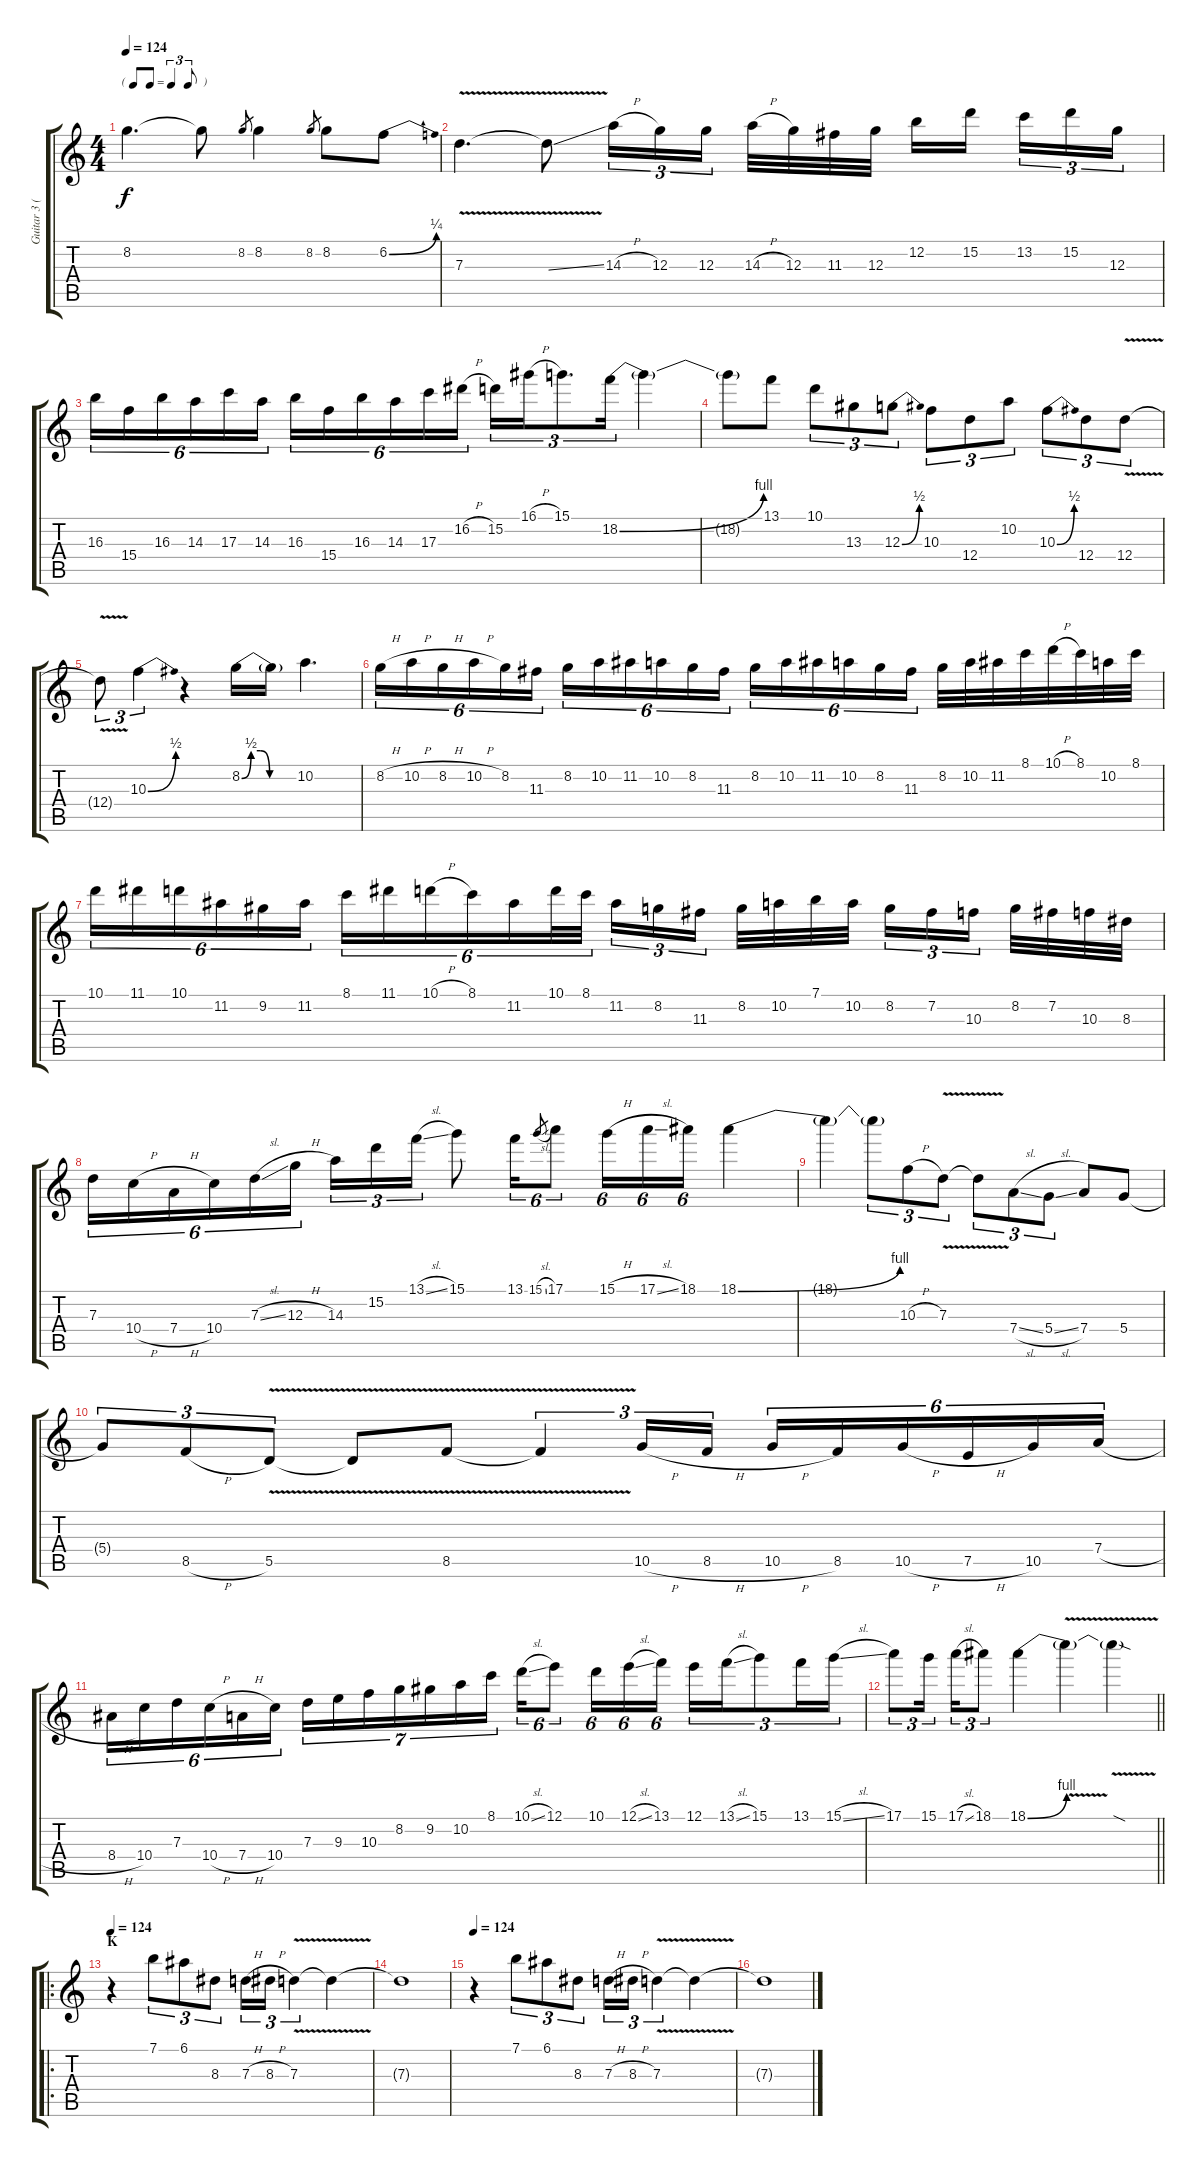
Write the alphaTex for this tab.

\track ("Guitar 3 (Solo Guitar 1)" "Guitar 3 (") {instrument distortionguitar}
\staff {score tabs}
\tuning (E4 B3 G3 D3 A2 D2) {hide}
\ts (4 4)
\tf triplet8th
\tempo 124
\clef g2
\ks c
8.2{t}.4{d dy f} 8.2{t}.8 8.2.8{gr} 8.2.4 8.2.8{gr} 8.2.8 6.2{be (bend 0 0 60 1)}.8 |
7.3{v}.4{d} 7.3{ss t}.8 14.3{h}.16{tu (3 2)} 12.3.16{tu (3 2)} 12.3.16{tu (3 2) beam splitsecondary} 14.3{h}.32 12.3.32 11.3.32 12.3.32 12.2.16 15.2.16{beam splitsecondary} 13.2.16{tu (3 2)} 15.2.16{tu (3 2)} 12.3.16{tu (3 2)} |
16.3.16{tu (6 4)} 15.4.16{tu (6 4)} 16.3.16{tu (6 4)} 14.3.16{tu (6 4)} 17.3.16{tu (6 4)} 14.3.16{tu (6 4)} 16.3.16{tu (6 4)} 15.4.16{tu (6 4)} 16.3.16{tu (6 4)} 14.3.16{tu (6 4)} 17.3.16{tu (6 4)} 16.2{h}.16{tu (6 4)} 15.2.16{tu (3 2)} 16.1{h}.16{tu (3 2)} 15.1.8{d tu (3 2)} 18.2{be (bend 0 0 60 4)}.16{tu (3 2)} 18.2{t}.4 |
18.2{t}.8 13.1.8 10.1.8{tu (3 2)} 13.3.8{tu (3 2)} 12.3{be (bend 0 0 60 2)}.8{tu (3 2)} 10.3.8{tu (3 2)} 12.4.8{tu (3 2)} 10.2.8{tu (3 2)} 10.3{be (bend 0 0 60 2)}.8{tu (3 2)} 12.4.8{tu (3 2)} 12.4{v}.8{tu (3 2)} |
12.4{t}.8{tu (3 2)} 10.3{be (bend 0 0 60 2)}.4{tu (3 2)} r.4 8.2{be (custom 0 0 10 2 20 2 30 0 60 0)}.16 8.2{t}.16 10.2.4{d} |
8.2{h}.16{tu (6 4)} 10.2{h}.16{tu (6 4)} 8.2{h}.16{tu (6 4)} 10.2{h}.16{tu (6 4)} 8.2.16{tu (6 4)} 11.3.16{tu (6 4)} 8.2.16{tu (6 4)} 10.2.16{tu (6 4)} 11.2.16{tu (6 4)} 10.2.16{tu (6 4)} 8.2.16{tu (6 4)} 11.3.16{tu (6 4)} 8.2.16{tu (6 4)} 10.2.16{tu (6 4)} 11.2.16{tu (6 4)} 10.2.16{tu (6 4)} 8.2.16{tu (6 4)} 11.3.16{tu (6 4)} 8.2.32 10.2.32 11.2.32 8.1.32 10.1{h}.32 8.1.32 10.2.32 8.1.32 |
10.1.16{tu (6 4)} 11.1.16{tu (6 4)} 10.1.16{tu (6 4)} 11.2.16{tu (6 4)} 9.2.16{tu (6 4)} 11.2.16{tu (6 4)} 8.1.16{tu (6 4)} 11.1.16{tu (6 4)} 10.1{h}.16{tu (6 4)} 8.1.16{tu (6 4)} 11.2.16{tu (6 4)} 10.1.32{tu (6 4)} 8.1.32{tu (6 4)} 11.2.16{tu (3 2)} 8.2.16{tu (3 2)} 11.3.16{tu (3 2) beam splitsecondary} 8.2.32 10.2.32 7.1.32 10.2.32 8.2.16{tu (3 2)} 7.2.16{tu (3 2)} 10.3.16{tu (3 2) beam splitsecondary} 8.2.32 7.2.32 10.3.32 8.3.32 |
7.3.16{tu (6 4)} 10.4{h}.16{tu (6 4)} 7.4{h}.16{tu (6 4)} 10.4.16{tu (6 4)} 7.3{sl}.16{tu (6 4)} 12.3{h}.16{tu (6 4)} 14.3.16{tu (3 2)} 15.2.16{tu (3 2)} 13.1{sl}.16{tu (3 2)} 15.1.8 13.1.16{tu (6 4)} 15.1{sl}.8{gr} 17.1.8{tu (6 4)} 15.1{h}.16{tu (6 4)} 17.1{sl}.16{tu (6 4)} 18.1.16{tu (6 4)} 18.1{be (bend 0 0 60 4)}.4 |
18.1{t}.4 18.1{t}.8{tu (3 2)} 10.3{h}.8{tu (3 2)} 7.3{v}.8{tu (3 2)} 7.3{t}.8{tu (3 2)} 7.4{sl}.8{tu (3 2)} 5.4{sl}.8{tu (3 2)} 7.4.8 5.4.8 |
5.4{t}.8{tu (3 2)} 8.5{h}.8{tu (3 2)} 5.5{v}.8{tu (3 2)} 5.5{t}.8 8.5{v}.8 8.5{t}.4{tu (3 2)} 10.5{h}.16{tu (3 2)} 8.5{h}.16{tu (3 2)} 10.5{h}.16{tu (6 4)} 8.5.16{tu (6 4)} 10.5{h}.16{tu (6 4)} 7.5{h}.16{tu (6 4)} 10.5.16{tu (6 4)} 7.4{h}.16{tu (6 4)} |
8.4{h}.16{tu (6 4)} 10.4.16{tu (6 4)} 7.3.16{tu (6 4)} 10.4{h}.16{tu (6 4)} 7.4{h}.16{tu (6 4)} 10.4.16{tu (6 4)} 7.3.16{tu (7 4)} 9.3.16{tu (7 4)} 10.3.16{tu (7 4)} 8.2.16{tu (7 4)} 9.2.16{tu (7 4)} 10.2.16{tu (7 4)} 8.1.16{tu (7 4)} 10.1{sl}.16{tu (6 4)} 12.1.8{tu (6 4)} 10.1.16{tu (6 4)} 12.1{sl}.16{tu (6 4)} 13.1.16{tu (6 4)} 12.1.16{tu (3 2)} 13.1{sl}.16{tu (3 2)} 15.1.8{tu (3 2)} 13.1.16{tu (3 2)} 15.1{sl}.16{tu (3 2)} |
\barLineRight lightlight
17.1.8{tu (3 2)} 15.1.16{tu (3 2)} 17.1{sl}.16{tu (3 2)} 18.1.8{tu (3 2)} 18.1{be (bend 0 0 60 4)}.4 18.1{v t}.4 18.1{sod t}.4 |
\ro
\section ("" "K")
\tempo 124
r.4 7.1.8{tu (3 2)} 6.1.8{tu (3 2)} 8.3.8{tu (3 2)} 7.3{h}.16{tu (3 2)} 8.3{h}.16{tu (3 2)} 7.3{v}.4{tu (3 2)} 7.3{t}.4 |
7.3{t}.1 |
\tempo 124
r.4 7.1.8{tu (3 2)} 6.1.8{tu (3 2)} 8.3.8{tu (3 2)} 7.3{h}.16{tu (3 2)} 8.3{h}.16{tu (3 2)} 7.3{v}.4{tu (3 2)} 7.3{t}.4 |
7.3{t}.1
